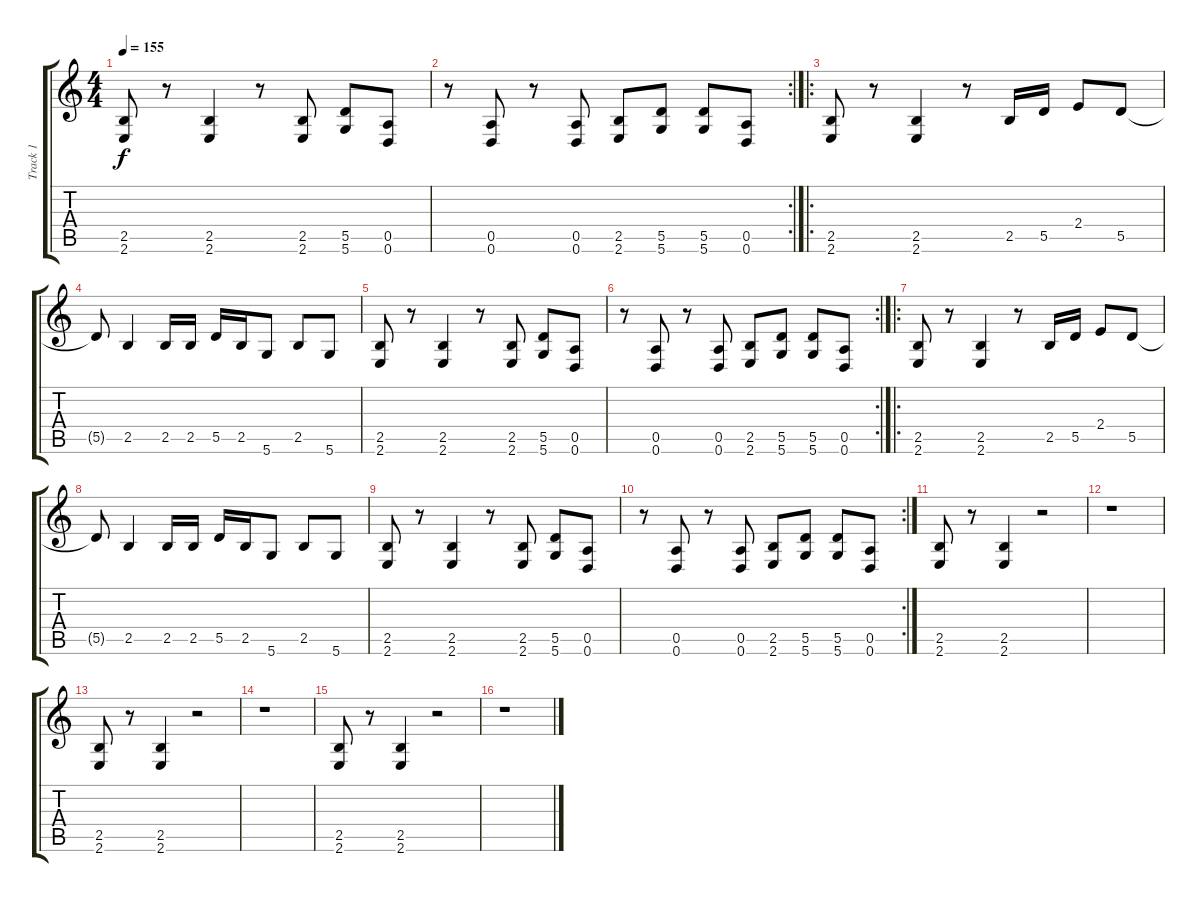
\track ("Track 1" "Track 1") {instrument distortionguitar}
\staff {score tabs}
\tuning (E4 B3 G3 D3 A2 D2) {hide}
\ts (4 4)
\tempo 155
\clef g2
\ks c
(2.5 2.6).8{dy f} r.8 (2.5 2.6).4 r.8 (2.5 2.6).8 (5.5 5.6).8 (0.5 0.6).8 |
\rc 2
r.8 (0.5 0.6).8 r.8 (0.5 0.6).8 (2.5 2.6).8 (5.5 5.6).8 (5.5 5.6).8 (0.5 0.6).8 |
\ro
(2.5 2.6).8 r.8 (2.5 2.6).4 r.8 2.5.16 5.5.16 2.4.8 5.5.8 |
5.5{t}.8 2.5.4 2.5.16 2.5.16 5.5.16 2.5.16 5.6.8 2.5.8 5.6.8 |
(2.5 2.6).8 r.8 (2.5 2.6).4 r.8 (2.5 2.6).8 (5.5 5.6).8 (0.5 0.6).8 |
\rc 2
r.8 (0.5 0.6).8 r.8 (0.5 0.6).8 (2.5 2.6).8 (5.5 5.6).8 (5.5 5.6).8 (0.5 0.6).8 |
\ro
(2.5 2.6).8 r.8 (2.5 2.6).4 r.8 2.5.16 5.5.16 2.4.8 5.5.8 |
5.5{t}.8 2.5.4 2.5.16 2.5.16 5.5.16 2.5.16 5.6.8 2.5.8 5.6.8 |
(2.5 2.6).8 r.8 (2.5 2.6).4 r.8 (2.5 2.6).8 (5.5 5.6).8 (0.5 0.6).8 |
\rc 2
r.8 (0.5 0.6).8 r.8 (0.5 0.6).8 (2.5 2.6).8 (5.5 5.6).8 (5.5 5.6).8 (0.5 0.6).8 |
(2.5 2.6).8 r.8 (2.5 2.6).4 r.2 |
r.1 |
(2.5 2.6).8 r.8 (2.5 2.6).4 r.2 |
r.1 |
(2.5 2.6).8 r.8 (2.5 2.6).4 r.2 |
r.1
